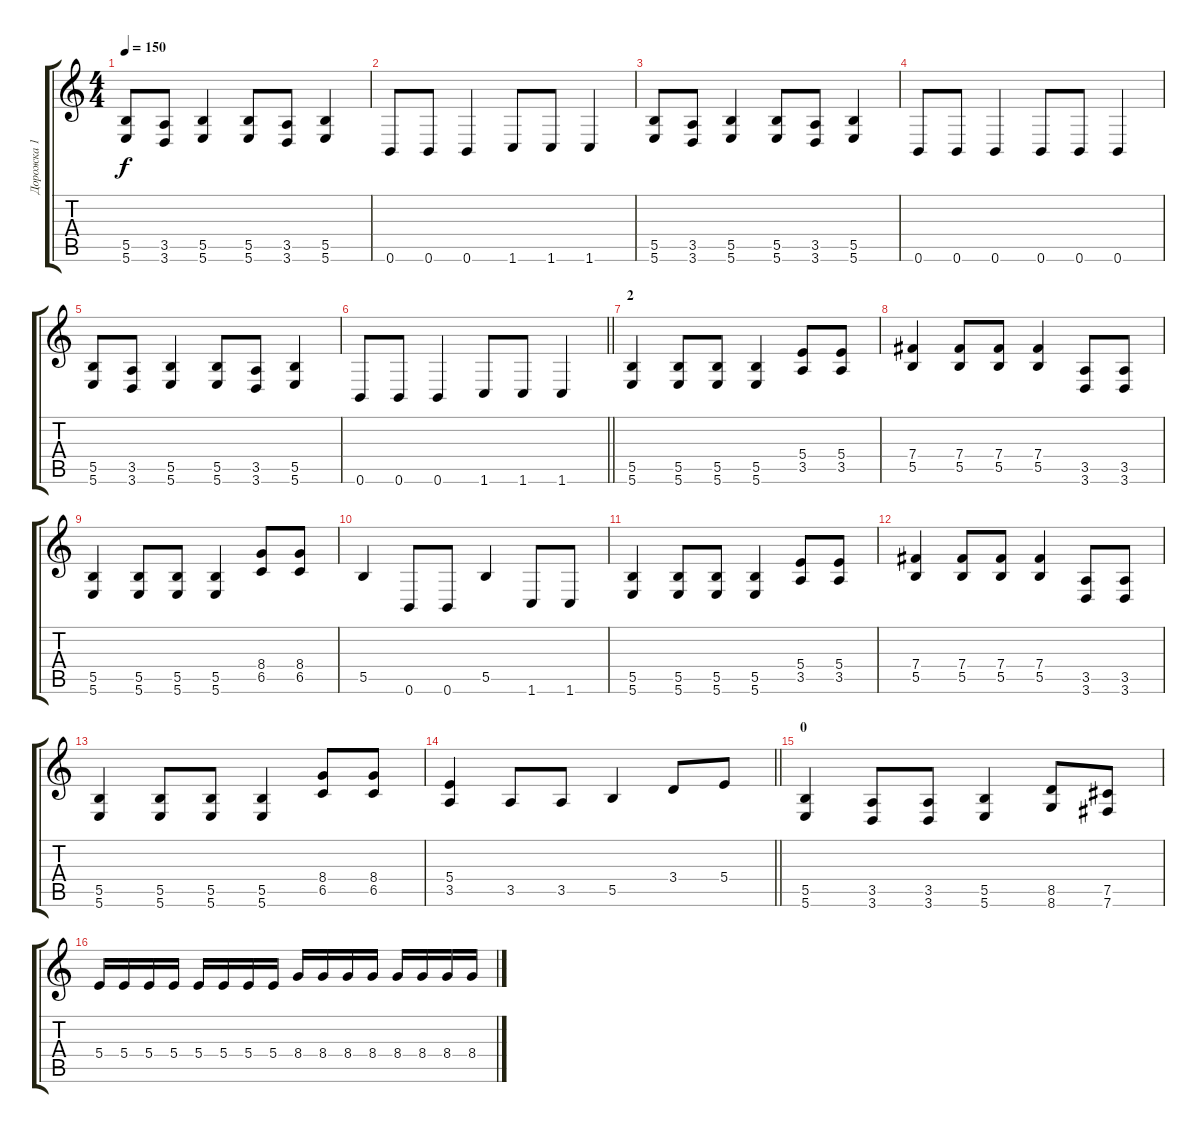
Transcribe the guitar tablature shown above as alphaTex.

\track ("Дорожка 1" "Дорожка 1") {instrument distortionguitar}
\staff {score tabs}
\tuning (Db4 Ab3 E3 B2 Gb2 B1) {hide}
\ts (4 4)
\tempo 150
\clef g2
\ks c
(5.5 5.6).8{dy f} (3.5 3.6).8 (5.5 5.6).4 (5.5 5.6).8 (3.5 3.6).8 (5.5 5.6).4 |
0.6.8 0.6.8 0.6.4 1.6.8 1.6.8 1.6.4 |
(5.5 5.6).8 (3.5 3.6).8 (5.5 5.6).4 (5.5 5.6).8 (3.5 3.6).8 (5.5 5.6).4 |
0.6.8 0.6.8 0.6.4 0.6.8 0.6.8 0.6.4 |
(5.5 5.6).8 (3.5 3.6).8 (5.5 5.6).4 (5.5 5.6).8 (3.5 3.6).8 (5.5 5.6).4 |
\barLineRight lightlight
0.6.8 0.6.8 0.6.4 1.6.8 1.6.8 1.6.4 |
\section ("" "2")
(5.5 5.6).4 (5.5 5.6).8 (5.5 5.6).8 (5.5 5.6).4 (5.4 3.5).8 (5.4 3.5).8 |
(7.4 5.5).4 (7.4 5.5).8 (7.4 5.5).8 (7.4 5.5).4 (3.5 3.6).8 (3.5 3.6).8 |
(5.5 5.6).4 (5.5 5.6).8 (5.5 5.6).8 (5.5 5.6).4 (8.4 6.5).8 (8.4 6.5).8 |
5.5.4 0.6.8 0.6.8 5.5.4 1.6.8 1.6.8 |
(5.5 5.6).4 (5.5 5.6).8 (5.5 5.6).8 (5.5 5.6).4 (5.4 3.5).8 (5.4 3.5).8 |
(7.4 5.5).4 (7.4 5.5).8 (7.4 5.5).8 (7.4 5.5).4 (3.5 3.6).8 (3.5 3.6).8 |
(5.5 5.6).4 (5.5 5.6).8 (5.5 5.6).8 (5.5 5.6).4 (8.4 6.5).8 (8.4 6.5).8 |
\barLineRight lightlight
(5.4 3.5).4 3.5.8 3.5.8 5.5.4 3.4.8 5.4.8 |
\section ("" "0")
(5.5 5.6).4 (3.5 3.6).8 (3.5 3.6).8 (5.5 5.6).4 (8.5 8.6).8 (7.5 7.6).8 |
5.4.16 5.4.16 5.4.16 5.4.16 5.4.16 5.4.16 5.4.16 5.4.16 8.4.16 8.4.16 8.4.16 8.4.16 8.4.16 8.4.16 8.4.16 8.4.16
